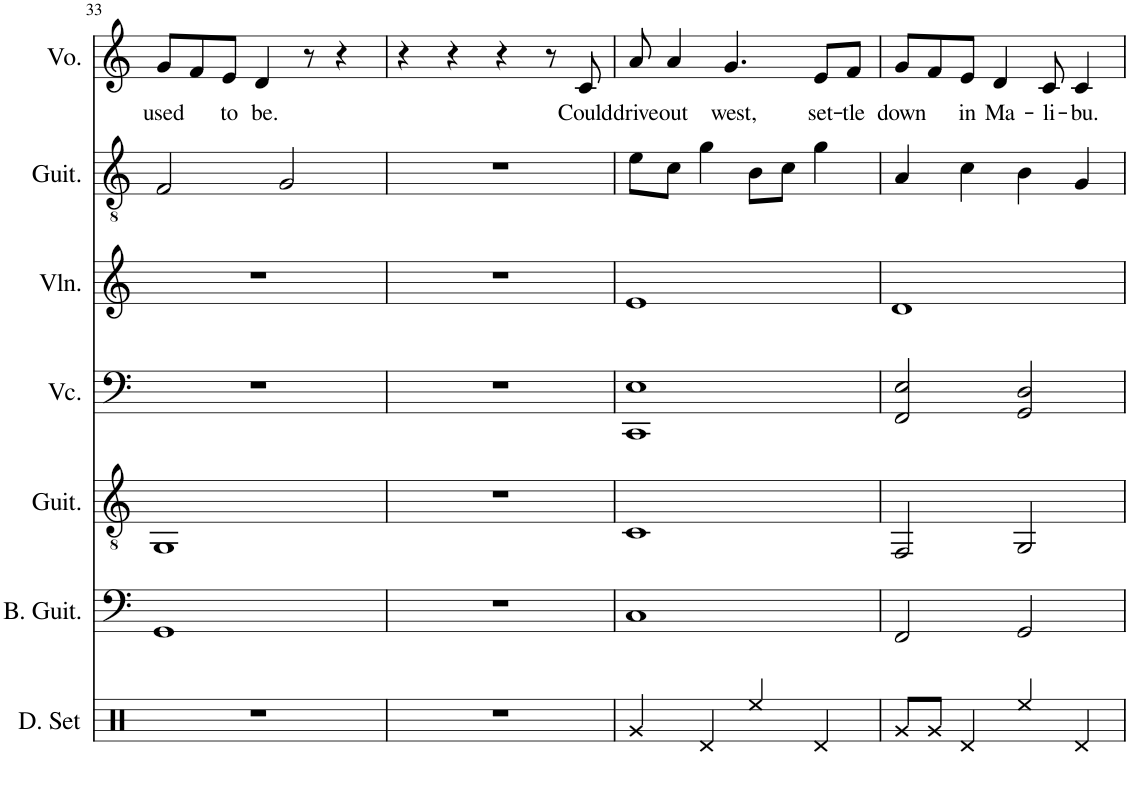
**kern	**kern	**kern	**kern	**kern	**kern	**kern	**text
*part7	*part6	*part5	*part4	*part3	*part2	*part1	*part1
*staff7	*staff6	*staff5	*staff4	*staff3	*staff2	*staff1	*staff1
*I"Drumset	*I"Bass Guitar	*I"Acoustic Guitar	*I"Violoncello	*I"Violin	*I"Classical Guitar	*I"Voice	*
*I'D. Set	*I'B. Guit.	*I'Guit.	*I'Vc.	*I'Vln.	*I'Guit.	*I'Vo.	*
!!LO:PB:g=z
*clefX	*clefF4	*clefGv2	*clefF4	*clefG2	*clefGv2	*clefG2	*
*	*Trd7c12	*	*	*	*	*	*
*k[]	*k[]	*k[]	*k[]	*k[]	*k[]	*k[]	*
*M4/4	*M4/4	*M4/4	*M4/4	*M4/4	*M4/4	*M4/4	*
=33	=33	=33	=33	=33	=33	=33	=33
!	!	!	!	!	!	!	!LO:LY:b
1r	1GG	1GG	1r	1r	2F/	8g/L	used
.	.	.	.	.	.	8f/	.
!	!	!	!	!	!	!	!LO:LY:b
.	.	.	.	.	.	8e/J	to
!	!	!	!	!	!	!	!LO:LY:b
.	.	.	.	.	.	4d/	be.
.	.	.	.	.	2G/	.	.
.	.	.	.	.	.	8r	.
.	.	.	.	.	.	4r	.
=34	=34	=34	=34	=34	=34	=34	=34
1r	1r	1r	1r	1r	1r	4r	.
.	.	.	.	.	.	4r	.
.	.	.	.	.	.	4r	.
.	.	.	.	.	.	8r	.
!	!	!	!	!	!	!	!LO:LY:b
.	.	.	.	.	.	8c/	Could
=35	=35	=35	=35	=35	=35	=35	=35
!	!	!	!	!	!	!	!LO:LY:b
4Rg/	1C	1C	1CC 1E	1e	8e\L	8a/	drive
!	!	!	!	!	!	!	!LO:LY:b
.	.	.	.	.	8c\J	4a/	out
4Rd/	.	.	.	.	4g\	.	.
!	!	!	!	!	!	!	!LO:LY:b
.	.	.	.	.	.	4.g/	west,
4Ree/	.	.	.	.	8B\L	.	.
.	.	.	.	.	8c\J	.	.
!	!	!	!	!	!	!	!LO:LY:b
4Rd/	.	.	.	.	4g\	8e/L	set-
!	!	!	!	!	!	!	!LO:LY:b
.	.	.	.	.	.	8f/J	-tle
=36	=36	=36	=36	=36	=36	=36	=36
!	!	!	!	!	!	!	!LO:LY:b
8Rg/L	2FF/	2FF/	2FF/ 2E/	1d	4A/	8g/L	down
8Rg/J	.	.	.	.	.	8f/	.
!	!	!	!	!	!	!	!LO:LY:b
4Rd/	.	.	.	.	4c\	8e/J	in
!	!	!	!	!	!	!	!LO:LY:b
.	.	.	.	.	.	4d/	Ma-
4Ree/	2GG/	2GG/	2GG/ 2D/	.	4B\	.	.
!	!	!	!	!	!	!	!LO:LY:b
.	.	.	.	.	.	8c/	-li-
!	!	!	!	!	!	!	!LO:LY:b
4Rd/	.	.	.	.	4G/	4c/	-bu.
=	=	=	=	=	=	=	=
*-	*-	*-	*-	*-	*-	*-	*-
